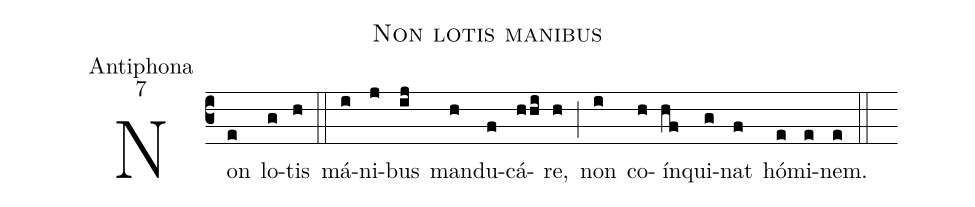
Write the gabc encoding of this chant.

name:Non lotis manibus;
office-part:Antiphona;
mode:7;
%%
(c3) Non(e) lo(g)tis(h) (::)
má(i)ni(j)bus(ij) man(h)du(f)cá(hhi)re,(h) (;) non(i) co(h)ín(hf)qui(g)nat(f) hó(e)mi(e)nem.(e) (::)
